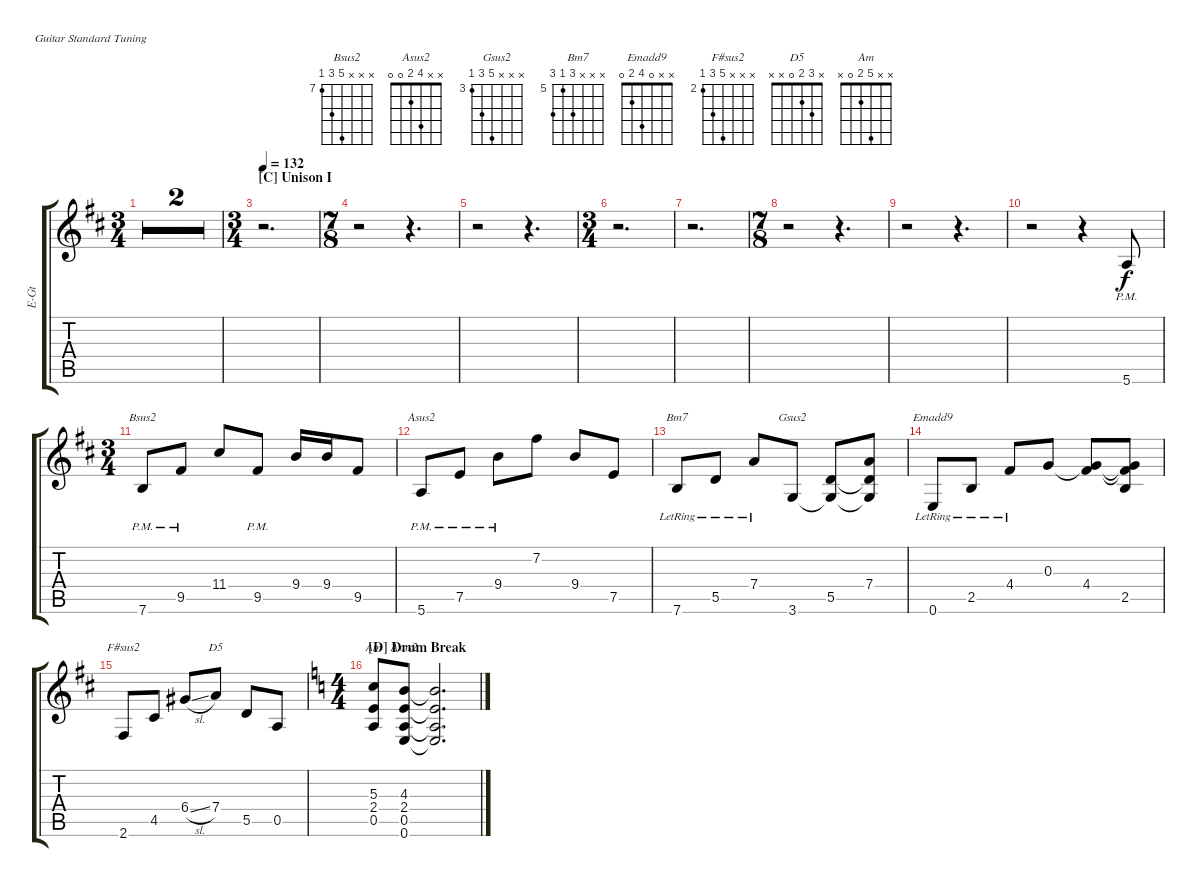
\defaultSystemsLayout 4
\bracketExtendMode groupsimilarinstruments
\otherSystemsTrackNameOrientation horizontal
\track ("Rhythm Guitar II" "E-Gt") {multiBarRest instrument distortionguitar}
\staff {score tabs}
\tuning (E4 B3 G3 D3 A2 E2)
\chord ("Bsus2" x x x 11 9 7) {firstfret 7 showfingering false}
\chord ("Asus2" x x x 9 7 5) {firstfret 5 showfingering false}
\chord ("Gsus2" x x x 7 5 3) {firstfret 3 showfingering false}
\chord ("Bm7" x x x 7 5 7) {firstfret 5 showfingering false}
\chord ("Emadd9" x x 0 4 2 0) {showfingering false}
\chord ("F#sus2" x x x 6 4 2) {firstfret 2 showfingering false}
\chord ("D5" x 3 2 0 x x) {showfingering false}
\chord ("Am" x x 5 2 0 x) {showfingering false}
\chord ("Asus2" x x 4 2 0 0) {showfingering false}
\ts (3 4)
\beaming (8 2 2 3)
\tempo 126
\clef g2
\ks d
r.2{d dy f} |
\ts (7 8)
\beaming (8 2 2 3)
r.2 r.4{d} |
\ts (3 4)
\beaming (8 2 2 3)
\section ("C" "Unison I")
\tempo (132 0.0125)
r.2{d} |
\ts (7 8)
\beaming (8 2 2 3)
r.2 r.4{d} |
r.2 r.4{d} |
\ts (3 4)
\beaming (8 2 2 3)
r.2{d} |
r.2{d} |
\ts (7 8)
\beaming (8 2 2 3)
r.2 r.4{d} |
r.2 r.4{d} |
r.2 r.4 5.6{pm acc forcenatural}.8 |
\ts (3 4)
\beaming (8 2 2 3)
7.6{pm acc forcenatural}.8{ch "Bsus2"} 9.5{pm acc #}.8 11.4{acc #}.8 9.5{pm acc #}.8 9.4{acc forcenatural}.16 9.4{acc forcenatural}.16 9.5{acc #}.8 |
5.6{pm acc forcenatural}.8{ch "Asus2"} 7.5{pm acc forcenatural}.8 9.4{pm acc forcenatural}.8 7.2{acc #}.8 9.4{acc forcenatural}.8 7.5{acc forcenatural}.8 |
7.6{lr acc forcenatural}.8{ch "Bm7"} 5.5{lr acc forcenatural}.8 7.4{lr acc forcenatural}.8 3.6{acc forcenatural}.8{ch "Gsus2"} (5.5{acc forcenatural} 3.6{t acc forcenatural}).8 (7.4{acc forcenatural} 3.6{t acc forcenatural} 5.5{t acc forcenatural}).8 |
0.6{lr acc forcenatural}.8{ch "Emadd9"} 2.5{lr acc forcenatural}.8 4.4{lr acc #}.8 0.3{acc forcenatural}.8 (4.4{acc #} 0.3{t acc forcenatural}).8 (2.5{acc forcenatural} 0.3{t acc forcenatural} 4.4{t acc #}).8 |
2.6{acc #}.8{ch "F#sus2"} 4.5{acc #}.8 6.4{sl acc #}.8 7.4{acc forcenatural}.8{ch "D5"} 5.5{acc forcenatural}.8 0.5{acc forcenatural}.8 |
\ts (4 4)
\beaming (8 2 2 3)
\section ("D" "Drum Break")
\ks c
(0.5 2.4 5.3).8{ch "Am"} (4.3 2.4 0.5 0.6).8{ch "Asus2"} (4.3{t} 2.4{t} 0.5{t} 0.6{t}).2{d}
